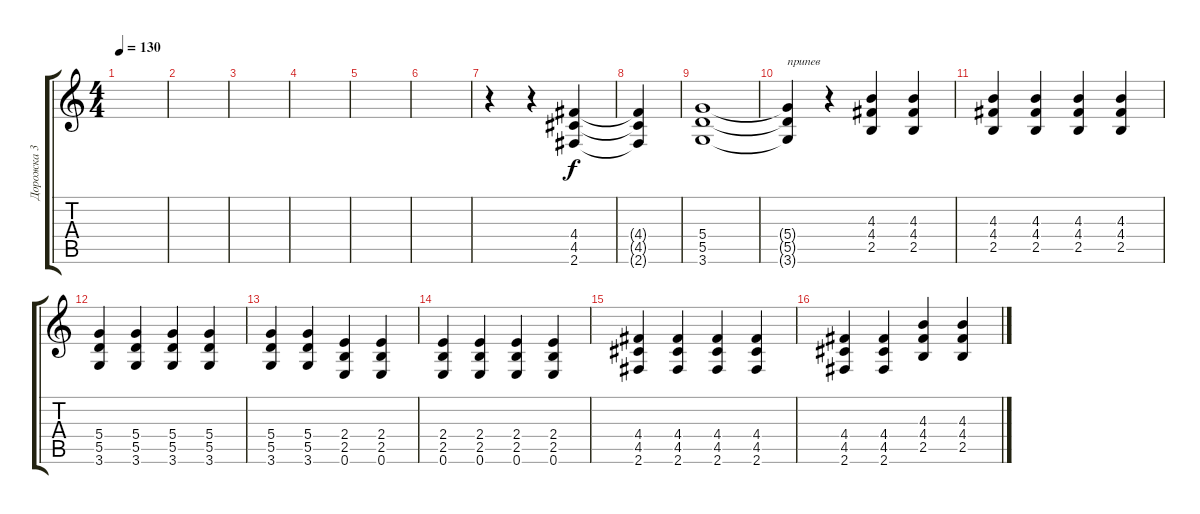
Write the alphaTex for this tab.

\track ("Дорожка 3" "Дорожка 3") {instrument distortionguitar}
\staff {score tabs}
\tuning (E4 B3 G3 D3 A2 E2) {hide}
\ts (4 4)
\tempo 130
\clef g2
\ks c
|
|
|
|
|
|
r.4 r.4 (4.4 4.5 2.6).4 |
(4.4{t} 4.5{t} 2.6{t}).4 |
(5.4 5.5 3.6).1 |
(5.4{t} 5.5{t} 3.6{t}).4{txt "припев"} r.4 (4.3 4.4 2.5).4 (4.3 4.4 2.5).4 |
(4.3 4.4 2.5).4 (4.3 4.4 2.5).4 (4.3 4.4 2.5).4 (4.3 4.4 2.5).4 |
(5.4 5.5 3.6).4 (5.4 5.5 3.6).4 (5.4 5.5 3.6).4 (5.4 5.5 3.6).4 |
(5.4 5.5 3.6).4 (5.4 5.5 3.6).4 (2.4 2.5 0.6).4 (2.4 2.5 0.6).4 |
(2.4 2.5 0.6).4 (2.4 2.5 0.6).4 (2.4 2.5 0.6).4 (2.4 2.5 0.6).4 |
(4.4 4.5 2.6).4 (4.4 4.5 2.6).4 (4.4 4.5 2.6).4 (4.4 4.5 2.6).4 |
(4.4 4.5 2.6).4 (4.4 4.5 2.6).4 (4.3 4.4 2.5).4 (4.3 4.4 2.5).4
